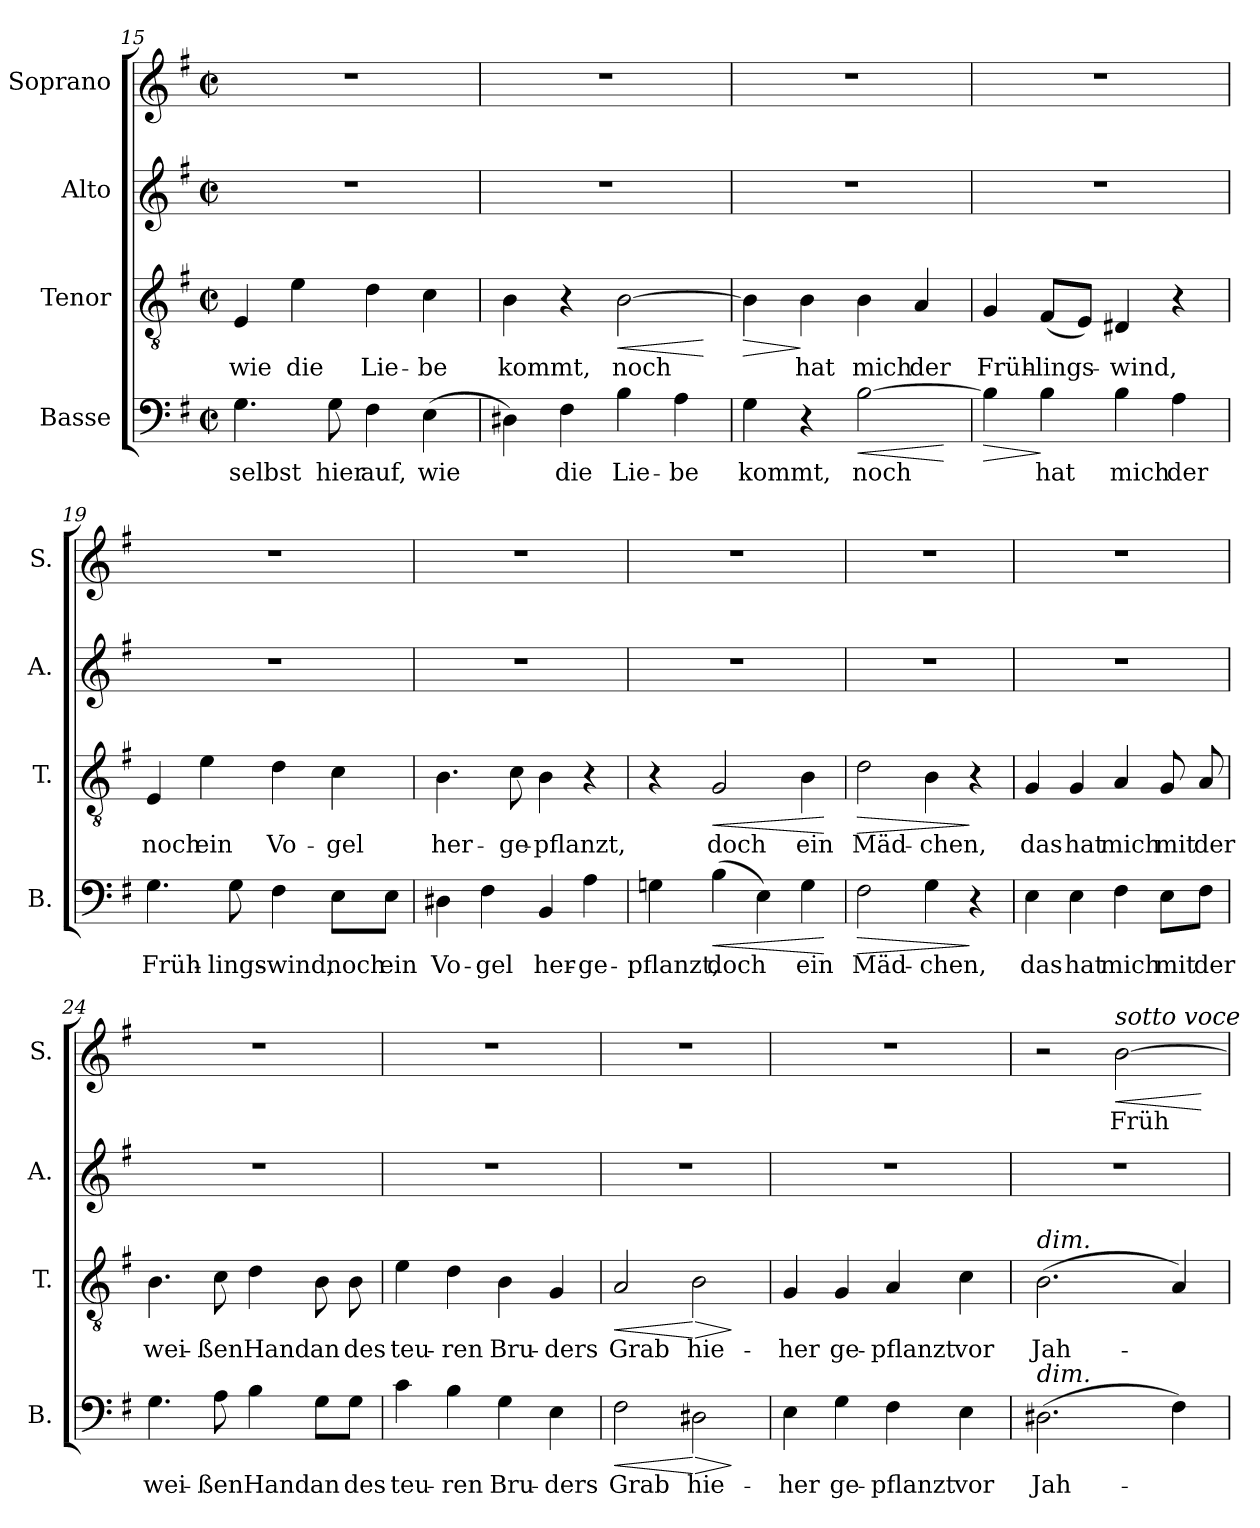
**kern	**text	**dynam	**kern	**text	**dynam	**kern	**kern	**text	**dynam
*part4	*part4	*part4	*part3	*part3	*part3	*part2	*part1	*part1	*part1
*staff4	*staff4	*staff4	*staff3	*staff3	*staff3	*staff2	*staff1	*staff1	*staff1
*I"Basse	*	*	*I"Tenor	*	*	*I"Alto	*I"Soprano	*	*
*I'B.	*	*	*I'T.	*	*	*I'A.	*I'S.	*	*
*clefF4	*	*	*clefGv2	*	*	*clefG2	*clefG2	*	*
*k[f#]	*	*	*k[f#]	*	*	*k[f#]	*k[f#]	*	*
*G:	*	*	*G:	*	*	*G:	*G:	*	*
*M2/2	*	*	*M2/2	*	*	*M2/2	*M2/2	*	*
*met(c|)	*	*	*met(c|)	*	*	*met(c|)	*met(c|)	*	*
=15	=15	=15	=15	=15	=15	=15	=15	=15	=15
!	!LO:LY:b	!	!	!LO:LY:b	!	!	!	!	!
4.G\	selbst	.	4E/	wie	.	1r	1r	.	.
!	!	!	!	!LO:LY:b	!	!	!	!	!
.	.	.	4e\	die	.	.	.	.	.
!	!LO:LY:b	!	!	!	!	!	!	!	!
8G\	hier	.	.	.	.	.	.	.	.
!	!LO:LY:b	!	!	!LO:LY:b	!	!	!	!	!
4F#\	auf,	.	4d\	Lie-	.	.	.	.	.
!	!LO:LY:b	!	!	!LO:LY:b	!	!	!	!	!
(>4E\	wie	.	4c\	-be	.	.	.	.	.
!!LO:LB:g=z
=16	=16	=16	=16	=16	=16	=16	=16	=16	=16
!	!	!	!	!LO:LY:b	!	!	!	!	!
4D#X\)	.	.	4B\	kommt,	.	1r	1r	.	.
!	!LO:LY:b	!	!	!	!	!	!	!	!
4F#\	die	.	4r	.	.	.	.	.	.
!	!LO:LY:b	!	!	!LO:LY:b	!LO:HP:b	!	!	!	!
4B\	Lie-	.	[2B\	noch	<	.	.	.	.
!	!LO:LY:b	!	!	!	!	!	!	!	!
4A\	-be	.	.	.	.	.	.	.	.
.	.	.	.	.	[	.	.	.	.
=17	=17	=17	=17	=17	=17	=17	=17	=17	=17
!	!LO:LY:b	!	!	!	!LO:HP:b	!	!	!	!
4G\	kommt,	.	4B\]	.	>	1r	1r	.	.
!	!	!	!	!LO:LY:b	!	!	!	!	!
4r	.	.	4B\	hat	]	.	.	.	.
!	!LO:LY:b	!LO:HP:b	!	!LO:LY:b	!	!	!	!	!
[2B\	noch	<	4B\	mich	.	.	.	.	.
!	!	!	!	!LO:LY:b	!	!	!	!	!
.	.	.	4A/	der	.	.	.	.	.
.	.	[	.	.	.	.	.	.	.
=18	=18	=18	=18	=18	=18	=18	=18	=18	=18
!	!	!LO:HP:b	!	!LO:LY:b	!	!	!	!	!
4B\]	.	>	4G/	Früh-	.	1r	1r	.	.
!	!LO:LY:b	!	!	!LO:LY:b	!	!	!	!	!
4B\	hat	]	(<8F#/L	-lings-	.	.	.	.	.
.	.	.	8E/J)	.	.	.	.	.	.
!	!LO:LY:b	!	!	!LO:LY:b	!	!	!	!	!
4B\	mich	.	4D#X/	-wind,	.	.	.	.	.
!	!LO:LY:b	!	!	!	!	!	!	!	!
4A\	der	.	4r	.	.	.	.	.	.
=19	=19	=19	=19	=19	=19	=19	=19	=19	=19
!	!LO:LY:b	!	!	!LO:LY:b	!	!	!	!	!
4.G\	Früh-	.	4E/	noch	.	1r	1r	.	.
!	!	!	!	!LO:LY:b	!	!	!	!	!
.	.	.	4e\	ein	.	.	.	.	.
!	!LO:LY:b	!	!	!	!	!	!	!	!
8G\	-lings-	.	.	.	.	.	.	.	.
!	!LO:LY:b	!	!	!LO:LY:b	!	!	!	!	!
4F#\	-wind,	.	4d\	Vo-	.	.	.	.	.
!	!LO:LY:b	!	!	!LO:LY:b	!	!	!	!	!
8E\L	noch	.	4c\	-gel	.	.	.	.	.
!	!LO:LY:b	!	!	!	!	!	!	!	!
8E\J	ein	.	.	.	.	.	.	.	.
!!LO:PB:g=z
=20	=20	=20	=20	=20	=20	=20	=20	=20	=20
!	!LO:LY:b	!	!	!LO:LY:b	!	!	!	!	!
4D#X\	Vo-	.	4.B\	her-	.	1r	1r	.	.
!	!LO:LY:b	!	!	!	!	!	!	!	!
4F#\	-gel	.	.	.	.	.	.	.	.
!	!	!	!	!LO:LY:b	!	!	!	!	!
.	.	.	8c\	-ge-	.	.	.	.	.
!	!LO:LY:b	!	!	!LO:LY:b	!	!	!	!	!
4BB/	her-	.	4B\	-pflanzt,	.	.	.	.	.
!	!LO:LY:b	!	!	!	!	!	!	!	!
4A\	-ge-	.	4r	.	.	.	.	.	.
=21	=21	=21	=21	=21	=21	=21	=21	=21	=21
!	!LO:LY:b	!	!	!	!	!	!	!	!
4Gn\	-pflanzt,	.	4r	.	.	1r	1r	.	.
!	!LO:LY:b	!LO:HP:b	!	!LO:LY:b	!LO:HP:b	!	!	!	!
(>4B\	doch	<	2G/	doch	<	.	.	.	.
4E\)	.	.	.	.	.	.	.	.	.
!	!LO:LY:b	!	!	!LO:LY:b	!	!	!	!	!
4G\	ein	.	4B\	ein	.	.	.	.	.
.	.	[	.	.	[	.	.	.	.
=22	=22	=22	=22	=22	=22	=22	=22	=22	=22
!	!LO:LY:b	!LO:HP:b	!	!LO:LY:b	!LO:HP:b	!	!	!	!
2F#\	Mäd-	>	2d\	Mäd-	>	1r	1r	.	.
!	!LO:LY:b	!	!	!LO:LY:b	!	!	!	!	!
4G\	-chen,	.	4B\	-chen,	.	.	.	.	.
4r	.	]	4r	.	]	.	.	.	.
=23	=23	=23	=23	=23	=23	=23	=23	=23	=23
!	!LO:LY:b	!	!	!LO:LY:b	!	!	!	!	!
4E\	das	.	4G/	das	.	1r	1r	.	.
!	!LO:LY:b	!	!	!LO:LY:b	!	!	!	!	!
4E\	hat	.	4G/	hat	.	.	.	.	.
!	!LO:LY:b	!	!	!LO:LY:b	!	!	!	!	!
4F#\	mich	.	4A/	mich	.	.	.	.	.
!	!LO:LY:b	!	!	!LO:LY:b	!	!	!	!	!
8E\L	mit	.	8G/	mit	.	.	.	.	.
!	!LO:LY:b	!	!	!LO:LY:b	!	!	!	!	!
8F#\J	der	.	8A/	der	.	.	.	.	.
!!LO:LB:g=z
=24	=24	=24	=24	=24	=24	=24	=24	=24	=24
!	!LO:LY:b	!	!	!LO:LY:b	!	!	!	!	!
4.G\	wei-	.	4.B\	wei-	.	1r	1r	.	.
!	!LO:LY:b	!	!	!LO:LY:b	!	!	!	!	!
8A\	-ßen	.	8c\	-ßen	.	.	.	.	.
!	!LO:LY:b	!	!	!LO:LY:b	!	!	!	!	!
4B\	Hand	.	4d\	Hand	.	.	.	.	.
!	!LO:LY:b	!	!	!LO:LY:b	!	!	!	!	!
8G\L	an	.	8B\	an	.	.	.	.	.
!	!LO:LY:b	!	!	!LO:LY:b	!	!	!	!	!
8G\J	des	.	8B\	des	.	.	.	.	.
=25	=25	=25	=25	=25	=25	=25	=25	=25	=25
!	!LO:LY:b	!	!	!LO:LY:b	!	!	!	!	!
4c\	teu-	.	4e\	teu-	.	1r	1r	.	.
!	!LO:LY:b	!	!	!LO:LY:b	!	!	!	!	!
4B\	-ren	.	4d\	-ren	.	.	.	.	.
!	!LO:LY:b	!	!	!LO:LY:b	!	!	!	!	!
4G\	Bru-	.	4B\	Bru-	.	.	.	.	.
!	!LO:LY:b	!	!	!LO:LY:b	!	!	!	!	!
4E\	-ders	.	4G/	-ders	.	.	.	.	.
=26	=26	=26	=26	=26	=26	=26	=26	=26	=26
!	!LO:LY:b	!LO:HP:b	!	!LO:LY:b	!LO:HP:b	!	!	!	!
2F#\	Grab	<	2A/	Grab	<	1r	1r	.	.
!	!LO:LY:b	!LO:HP:n=1:b	!	!LO:LY:b	!LO:HP:n=1:b	!	!	!	!
2D#X\	hie-	[ >	2B\	hie-	[ >	.	.	.	.
.	.	]	.	.	]	.	.	.	.
=27	=27	=27	=27	=27	=27	=27	=27	=27	=27
!	!LO:LY:b	!	!	!LO:LY:b	!	!	!	!	!
4E\	-her	.	4G/	-her	.	1r	1r	.	.
!	!LO:LY:b	!	!	!LO:LY:b	!	!	!	!	!
4G\	ge-	.	4G/	ge-	.	.	.	.	.
!	!LO:LY:b	!	!	!LO:LY:b	!	!	!	!	!
4F#\	-pflanzt	.	4A/	-pflanzt	.	.	.	.	.
!	!LO:LY:b	!	!	!LO:LY:b	!	!	!	!	!
4E\	vor	.	4c\	vor	.	.	.	.	.
!!LO:LB:g=z
=28	=28	=28	=28	=28	=28	=28	=28	=28	=28
!	!	!	!LO:TX:a:i:t=dim.	!	!	!	!	!	!
!LO:TX:a:i:t=dim.	!	!	!	!	!	!	!	!	!
!	!LO:LY:b	!	!	!LO:LY:b	!	!	!	!	!
(>2.D#X\	Jah-	.	(>2.B\	Jah-	.	1r	2r	.	.
!	!	!	!	!	!	!	!LO:TX:a:i:t=sotto voce	!	!
!	!	!	!	!	!	!	!	!LO:LY:b	!LO:HP:b
.	.	.	.	.	.	.	[2b\	Früh	<
4F#\)	.	.	4A/)	.	.	.	.	.	.
.	.	.	.	.	.	.	.	.	[
=	=	=	=	=	=	=	=	=	=
*-	*-	*-	*-	*-	*-	*-	*-	*-	*-
